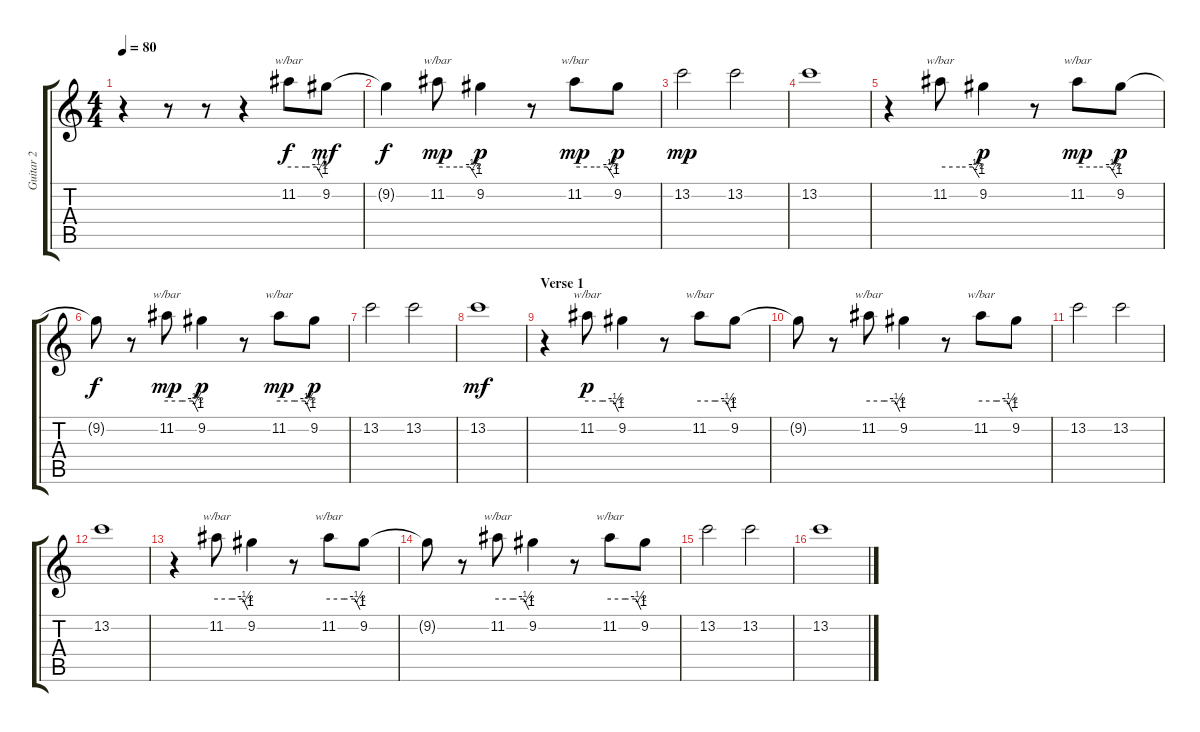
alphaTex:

\track ("Guitar 2" "Guitar 2") {instrument acousticguitarsteel}
\staff {score tabs}
\tuning (E4 B3 G3 D3 A2 E2) {hide}
\ts (4 4)
\tempo 80
\clef g2
\ks c
r.4{dy f instrument acousticguitarsteel} r.8 r.8 r.4 11.2.8{tbe (custom default 0 0 30 0 50 0 55 -2 60 -4)} 9.2.8{dy mf} |
9.2{t}.4{dy f} 11.2.8{tbe (custom default 0 0 30 0 50 0 55 -2 60 -4) dy mp} 9.2.4{dy p} r.8 11.2.8{tbe (custom default 0 0 30 0 50 0 55 -2 60 -4) dy mp} 9.2.8{dy p} |
13.2.2{dy mp} 13.2.2 |
13.2.1 |
r.4 11.2.8{tbe (custom default 0 0 30 0 50 0 55 -2 60 -4)} 9.2.4{dy p} r.8 11.2.8{tbe (custom default 0 0 30 0 50 0 55 -2 60 -4) dy mp} 9.2.8{dy p} |
9.2{t}.8{dy f} r.8 11.2.8{tbe (custom default 0 0 30 0 50 0 55 -2 60 -4) dy mp} 9.2.4{dy p} r.8 11.2.8{tbe (custom default 0 0 30 0 50 0 55 -2 60 -4) dy mp} 9.2.8{dy p} |
13.2.2 13.2.2 |
13.2.1{dy mf} |
\section ("" "Verse 1")
r.4 11.2.8{tbe (custom default 0 0 30 0 50 0 55 -2 60 -4) dy p} 9.2.4 r.8 11.2.8{tbe (custom default 0 0 30 0 50 0 55 -2 60 -4)} 9.2.8 |
9.2{t}.8 r.8 11.2.8{tbe (custom default 0 0 30 0 50 0 55 -2 60 -4)} 9.2.4 r.8 11.2.8{tbe (custom default 0 0 30 0 50 0 55 -2 60 -4)} 9.2.8 |
13.2.2 13.2.2 |
13.2.1 |
r.4 11.2.8{tbe (custom default 0 0 30 0 50 0 55 -2 60 -4)} 9.2.4 r.8 11.2.8{tbe (custom default 0 0 30 0 50 0 55 -2 60 -4)} 9.2.8 |
9.2{t}.8 r.8 11.2.8{tbe (custom default 0 0 30 0 50 0 55 -2 60 -4)} 9.2.4 r.8 11.2.8{tbe (custom default 0 0 30 0 50 0 55 -2 60 -4)} 9.2.8 |
13.2.2 13.2.2 |
13.2.1
